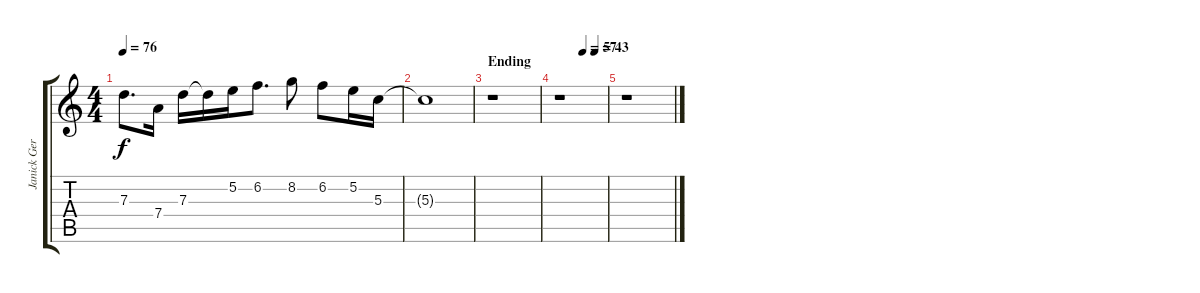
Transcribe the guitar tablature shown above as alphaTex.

\track ("Janick Gers" "Janick Ger") {instrument overdrivenguitar}
\staff {score tabs}
\tuning (E4 B3 G3 D3 A2 E2) {hide}
\ts (4 4)
\tempo 76
\clef g2
\ks c
7.3{t}.8{d dy f} 7.4.16 7.3.16 7.3{t}.16 5.2.16 6.2.8{d} 8.2.8 6.2.8 5.2.16 5.3.16 |
5.3{t}.1 |
\section ("" "Ending")
r.1 |
\tempo (57 0.5)
\tempo (43 0.75)
r.1 |
r.1
